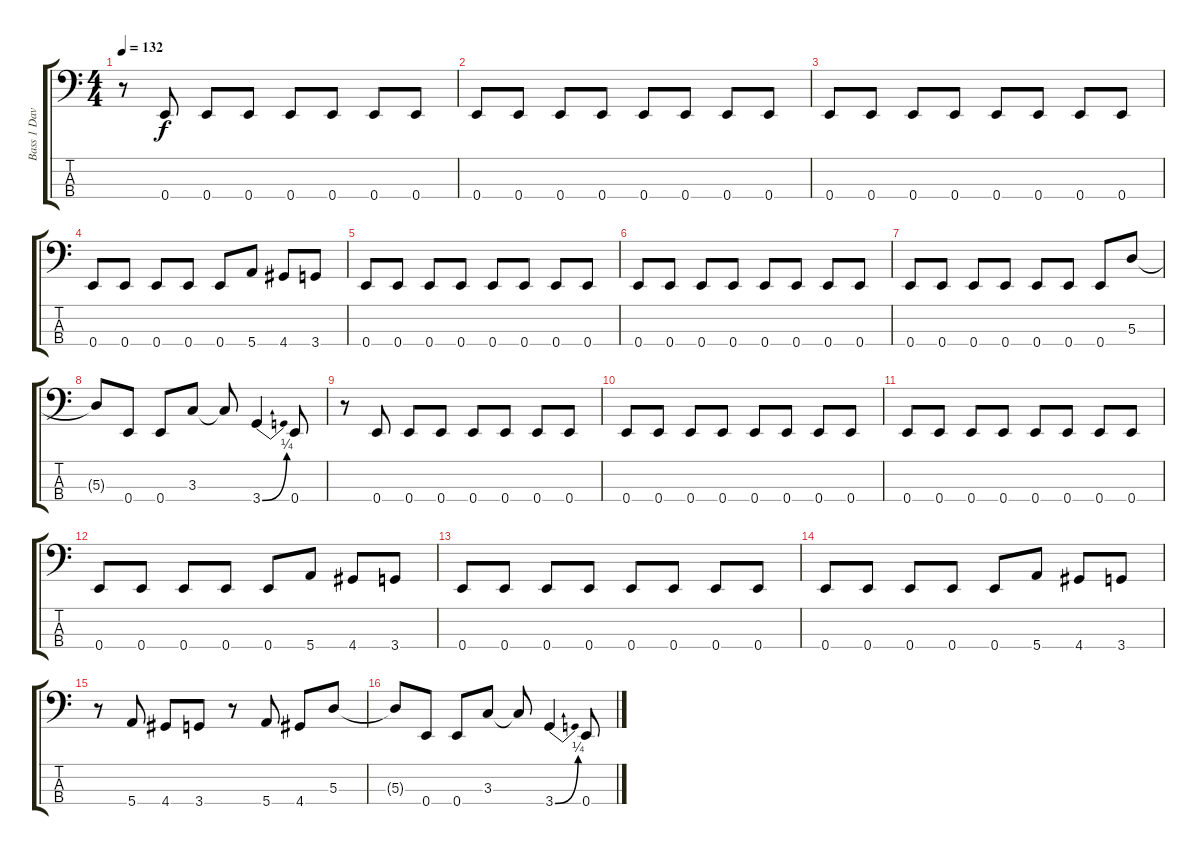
\track ("Bass 1 Dave Ellefson" "Bass 1 Dav") {instrument electricbasspick}
\staff {score tabs}
\tuning (G2 D2 A1 E1) {hide}
\ts (4 4)
\tempo 132
\clef f4
\ks c
r.8{dy f} 0.4.8 0.4.8 0.4.8 0.4.8 0.4.8 0.4.8 0.4.8 |
0.4.8 0.4.8 0.4.8 0.4.8 0.4.8 0.4.8 0.4.8 0.4.8 |
0.4.8 0.4.8 0.4.8 0.4.8 0.4.8 0.4.8 0.4.8 0.4.8 |
0.4.8 0.4.8 0.4.8 0.4.8 0.4.8 5.4.8 4.4.8 3.4.8 |
0.4.8 0.4.8 0.4.8 0.4.8 0.4.8 0.4.8 0.4.8 0.4.8 |
0.4.8 0.4.8 0.4.8 0.4.8 0.4.8 0.4.8 0.4.8 0.4.8 |
0.4.8 0.4.8 0.4.8 0.4.8 0.4.8 0.4.8 0.4.8 5.3.8 |
5.3{t}.8 0.4.8 0.4.8 3.3.8 3.3{t}.8 3.4{be (bend 0 0 60 1)}.4 0.4.8 |
r.8 0.4.8 0.4.8 0.4.8 0.4.8 0.4.8 0.4.8 0.4.8 |
0.4.8 0.4.8 0.4.8 0.4.8 0.4.8 0.4.8 0.4.8 0.4.8 |
0.4.8 0.4.8 0.4.8 0.4.8 0.4.8 0.4.8 0.4.8 0.4.8 |
0.4.8 0.4.8 0.4.8 0.4.8 0.4.8 5.4.8 4.4.8 3.4.8 |
0.4.8 0.4.8 0.4.8 0.4.8 0.4.8 0.4.8 0.4.8 0.4.8 |
0.4.8 0.4.8 0.4.8 0.4.8 0.4.8 5.4.8 4.4.8 3.4.8 |
r.8 5.4.8 4.4.8 3.4.8 r.8 5.4.8 4.4.8 5.3.8 |
5.3{t}.8 0.4.8 0.4.8 3.3.8 3.3{t}.8 3.4{be (bend 0 0 60 1)}.4 0.4.8
